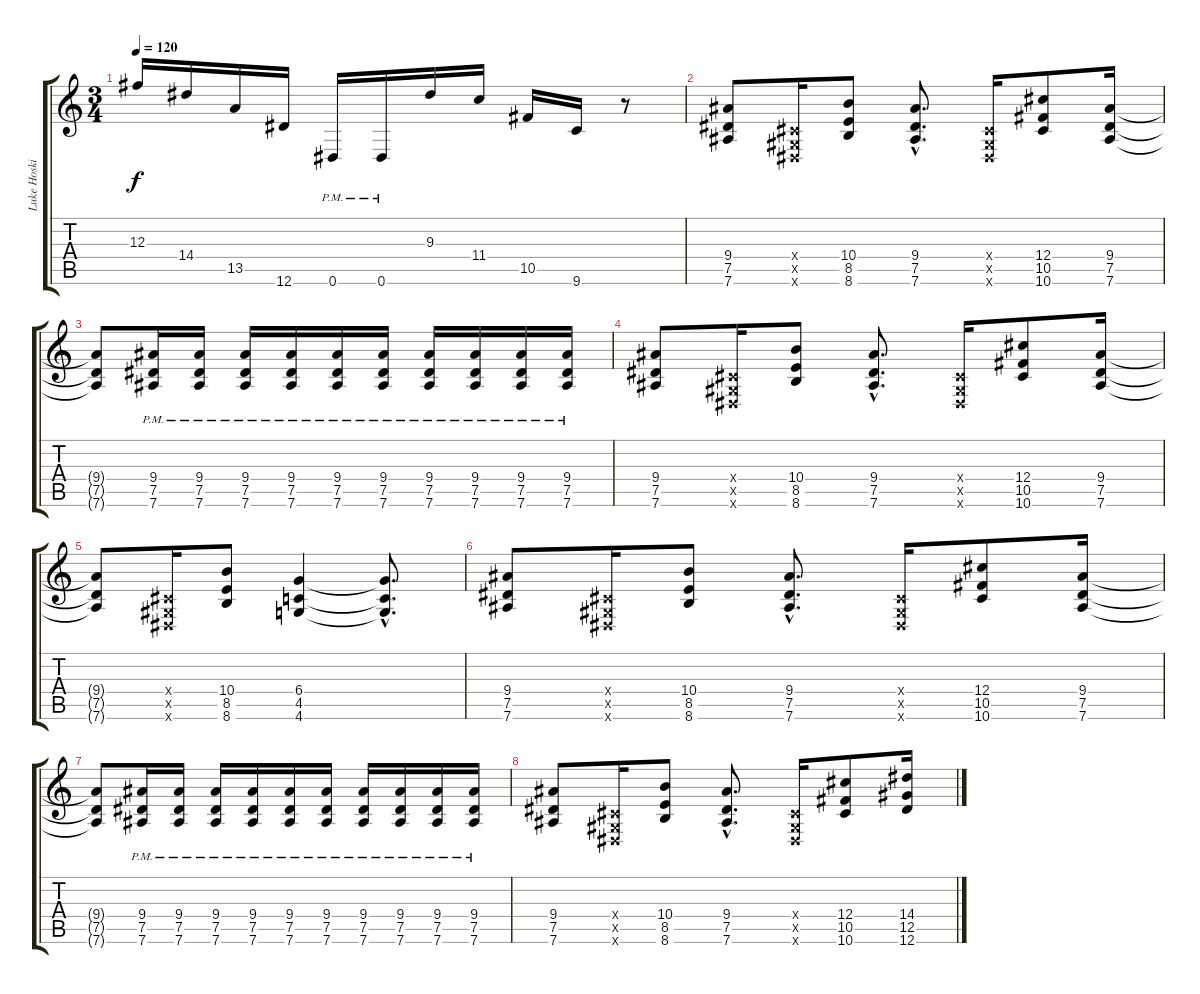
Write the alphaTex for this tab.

\track ("Luke Hoskin" "Luke Hoski") {instrument overdrivenguitar}
\staff {score tabs}
\tuning (Eb4 Bb3 Gb3 Db3 Ab2 Eb2) {hide}
\ts (3 4)
\tempo 120
\clef g2
\ks c
12.3.16{dy f} 14.4.16 13.5.16 12.6.16 0.6{pm}.16 0.6{pm}.16 9.3.16 11.4.16 10.5.16 9.6.16 r.8 |
(9.4 7.5 7.6).8 (0.4{x} 0.5{x} 0.6{x}).16 (10.4 8.5 8.6).8 (9.4{hac} 7.5{hac} 7.6{hac}).8{d} (0.4{x} 0.5{x} 0.6{x}).16 (12.4 10.5 10.6).8 (9.4 7.5 7.6).16 |
(9.4{t} 7.5{t} 7.6{t}).8 (9.4{pm} 7.5{pm} 7.6{pm}).16 (9.4{pm} 7.5{pm} 7.6{pm}).16 (9.4{pm} 7.5{pm} 7.6{pm}).16 (9.4{pm} 7.5{pm} 7.6{pm}).16 (9.4{pm} 7.5{pm} 7.6{pm}).16 (9.4{pm} 7.5{pm} 7.6{pm}).16 (9.4{pm} 7.5{pm} 7.6{pm}).16 (9.4{pm} 7.5{pm} 7.6{pm}).16 (9.4{pm} 7.5{pm} 7.6{pm}).16 (9.4{pm} 7.5{pm} 7.6{pm}).16 |
(9.4 7.5 7.6).8 (0.4{x} 0.5{x} 0.6{x}).16 (10.4 8.5 8.6).8 (9.4{hac} 7.5{hac} 7.6{hac}).8{d} (0.4{x} 0.5{x} 0.6{x}).16 (12.4 10.5 10.6).8 (9.4 7.5 7.6).16 |
(9.4{t} 7.5{t} 7.6{t}).8 (0.4{x} 0.5{x} 0.6{x}).16 (10.4 8.5 8.6).8 (6.4 4.5 4.6).4 (6.4{hac t} 4.5{hac t} 4.6{hac t}).8{d} |
(9.4 7.5 7.6).8 (0.4{x} 0.5{x} 0.6{x}).16 (10.4 8.5 8.6).8 (9.4{hac} 7.5{hac} 7.6{hac}).8{d} (0.4{x} 0.5{x} 0.6{x}).16 (12.4 10.5 10.6).8 (9.4 7.5 7.6).16 |
(9.4{t} 7.5{t} 7.6{t}).8 (9.4{pm} 7.5{pm} 7.6{pm}).16 (9.4{pm} 7.5{pm} 7.6{pm}).16 (9.4{pm} 7.5{pm} 7.6{pm}).16 (9.4{pm} 7.5{pm} 7.6{pm}).16 (9.4{pm} 7.5{pm} 7.6{pm}).16 (9.4{pm} 7.5{pm} 7.6{pm}).16 (9.4{pm} 7.5{pm} 7.6{pm}).16 (9.4{pm} 7.5{pm} 7.6{pm}).16 (9.4{pm} 7.5{pm} 7.6{pm}).16 (9.4{pm} 7.5{pm} 7.6{pm}).16 |
(9.4 7.5 7.6).8 (0.4{x} 0.5{x} 0.6{x}).16 (10.4 8.5 8.6).8 (9.4{hac} 7.5{hac} 7.6{hac}).8{d} (0.4{x} 0.5{x} 0.6{x}).16 (12.4 10.5 10.6).8 (14.4 12.5 12.6).16
